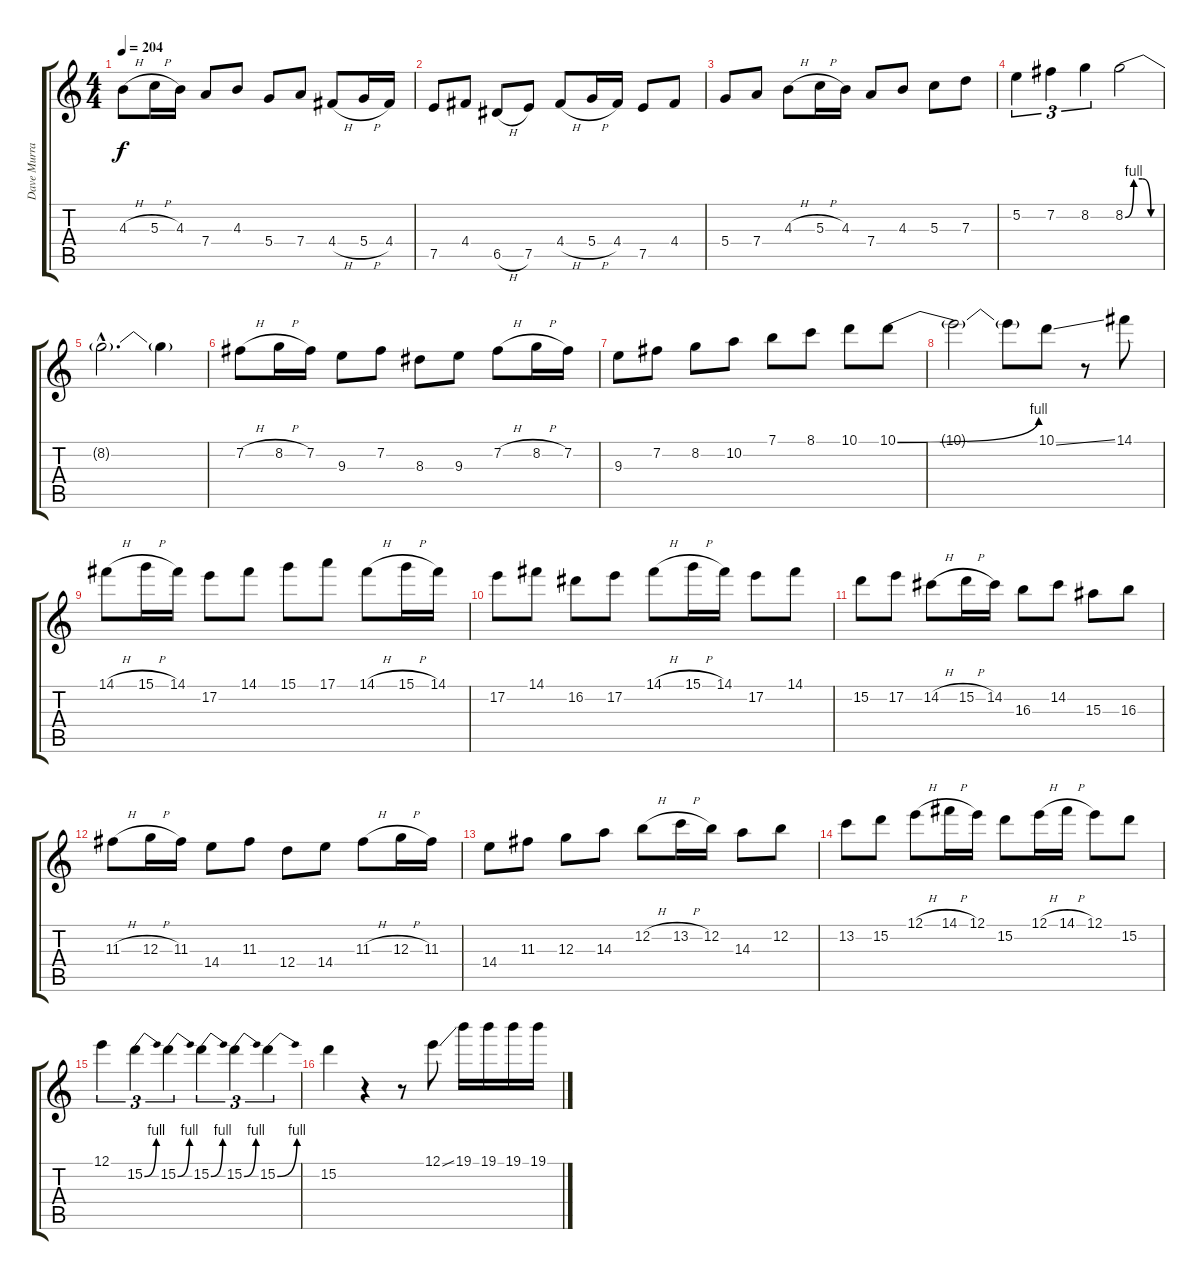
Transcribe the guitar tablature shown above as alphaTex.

\track ("Dave Murray (Distortion Guitar)" "Dave Murra") {instrument distortionguitar}
\staff {score tabs}
\tuning (E4 B3 G3 D3 A2 E2) {hide}
\ts (4 4)
\tempo 204
\clef g2
\ks c
4.3{h}.8{dy f} 5.3{h}.16 4.3.16 7.4.8 4.3.8 5.4.8 7.4.8 4.4{h}.8 5.4{h}.16 4.4.16 |
7.5.8 4.4.8 6.5{h}.8 7.5.8 4.4{h}.8 5.4{h}.16 4.4.16 7.5.8 4.4.8 |
5.4.8 7.4.8 4.3{h}.8 5.3{h}.16 4.3.16 7.4.8 4.3.8 5.3.8 7.3.8 |
5.2.4{tu (3 2)} 7.2.4{tu (3 2)} 8.2.4{tu (3 2)} 8.2{be (custom 0 0 15 4 30 4 45 0 60 0)}.2 |
8.2{hac t}.2{d} 8.2{t}.4 |
7.2{h}.8 8.2{h}.16 7.2.16 9.3.8 7.2.8 8.3.8 9.3.8 7.2{h}.8 8.2{h}.16 7.2.16 |
9.3.8 7.2.8 8.2.8 10.2.8 7.1.8 8.1.8 10.1.8 10.1{be (bend 0 0 60 4)}.8 |
10.1{t}.2 10.1{t}.8 10.1{ss}.8 r.8 14.1.8 |
14.1{h}.8 15.1{h}.16 14.1.16 17.2.8 14.1.8 15.1.8 17.1.8 14.1{h}.8 15.1{h}.16 14.1.16 |
17.2.8 14.1.8 16.2.8 17.2.8 14.1{h}.8 15.1{h}.16 14.1.16 17.2.8 14.1.8 |
15.2.8 17.2.8 14.2{h}.8 15.2{h}.16 14.2.16 16.3.8 14.2.8 15.3.8 16.3.8 |
11.3{h}.8 12.3{h}.16 11.3.16 14.4.8 11.3.8 12.4.8 14.4.8 11.3{h}.8 12.3{h}.16 11.3.16 |
14.4.8 11.3.8 12.3.8 14.3.8 12.2{h}.8 13.2{h}.16 12.2.16 14.3.8 12.2.8 |
13.2.8 15.2.8 12.1{h}.8 14.1{h}.16 12.1.16 15.2.8 12.1{h}.16 14.1{h}.16 12.1.8 15.2.8 |
12.1.4{tu (3 2)} 15.2{be (bend 0 0 60 4)}.4{tu (3 2)} 15.2{be (bend 0 0 60 4)}.4{tu (3 2)} 15.2{be (bend 0 0 60 4)}.4{tu (3 2)} 15.2{be (bend 0 0 60 4)}.4{tu (3 2)} 15.2{be (bend 0 0 60 4)}.4{tu (3 2)} |
15.2.4 r.4 r.8 12.1{ss}.8 19.1.16 19.1.16 19.1.16 19.1.16
